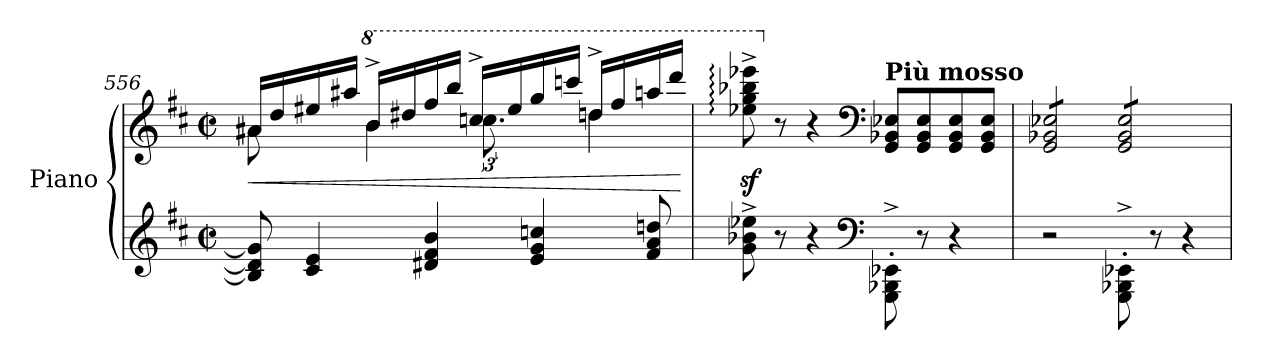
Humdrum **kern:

**kern	**kern	**dynam
*part1	*part1	*part1
*staff2	*staff1	*staff1/2
*I"Piano	*	*
*I'Pno	*	*
!!LO:LB:g=z
*clefG2	*clefG2	*
*k[f#c#]	*k[f#c#]	*
*M2/2	*M2/2	*
*met(c|)	*met(c|)	*
=556	=556	=556
!	!	!LO:HP:b
*	*^	*
8B/] 8d/] 8g/]	16a#X/LL	8a#\	<
.	16dd/	.	.
4c#/ 4e/	16ee#X/	8ryy	.
.	16aa#X/JJ	.	.
*	*8va	*	*
.	16bb^/LL	4bb\	.
.	16ddd#X/	.	.
4d#X/ 4f#/ 4b/	16fff#/	.	.
.	16bbb/JJ	.	.
.	16cccn^/LL	12.ccc\	.
.	16eee#/	.	.
4e/ 4g/ 4ccn/	16ggg/	8ryy	.
.	16ccccn/JJ	.	.
.	16dddn^/LL	4ddd\	.
.	16fff#/	.	.
8f#/ 8a/ 8ddn/	16aaan/	.	.
.	16dddd/JJ	.	.
*	*v	*v	*
.	.	[
=557	=557	=557
8g\^ 8b-X\^ 8ee-X\^	8eee-X\z<:^ 8ggg\z<:^ 8bbb-X\z<:^ 8eeee-X\z<:^	.
*	*X8va	*
8r	8r	.
4r	4r	.
*clefF4	*clefF4	*
!	!LO:TX:a:B:t=Più mosso	!
8GGG\'^ 8BBB-X\'^ 8EE-X\'^	8GG/ 8BB-X/ 8E-X/L	.
8r	8GG/ 8BB-/ 8E-/	.
4r	8GG/ 8BB-/ 8E-/	.
.	8GG/ 8BB-/ 8E-/J	.
=558	=558	=558
*	*tremolo	*
2r	8GG/ 8BB-X/ 8E-X/L	.
.	8GG/ 8BB-X/ 8E-X/	.
.	8GG/ 8BB-X/ 8E-X/	.
.	8GG/ 8BB-X/ 8E-X/J	.
8GGG\'^ 8BBB-X\'^ 8EE-X\'^	8GG/ 8BB-/ 8E-/L	.
8r	8GG/ 8BB-/ 8E-/	.
4r	8GG/ 8BB-/ 8E-/	.
.	8GG/ 8BB-/ 8E-/J	.
*	*Xtremolo	*
=	=	=
*-	*-	*-
